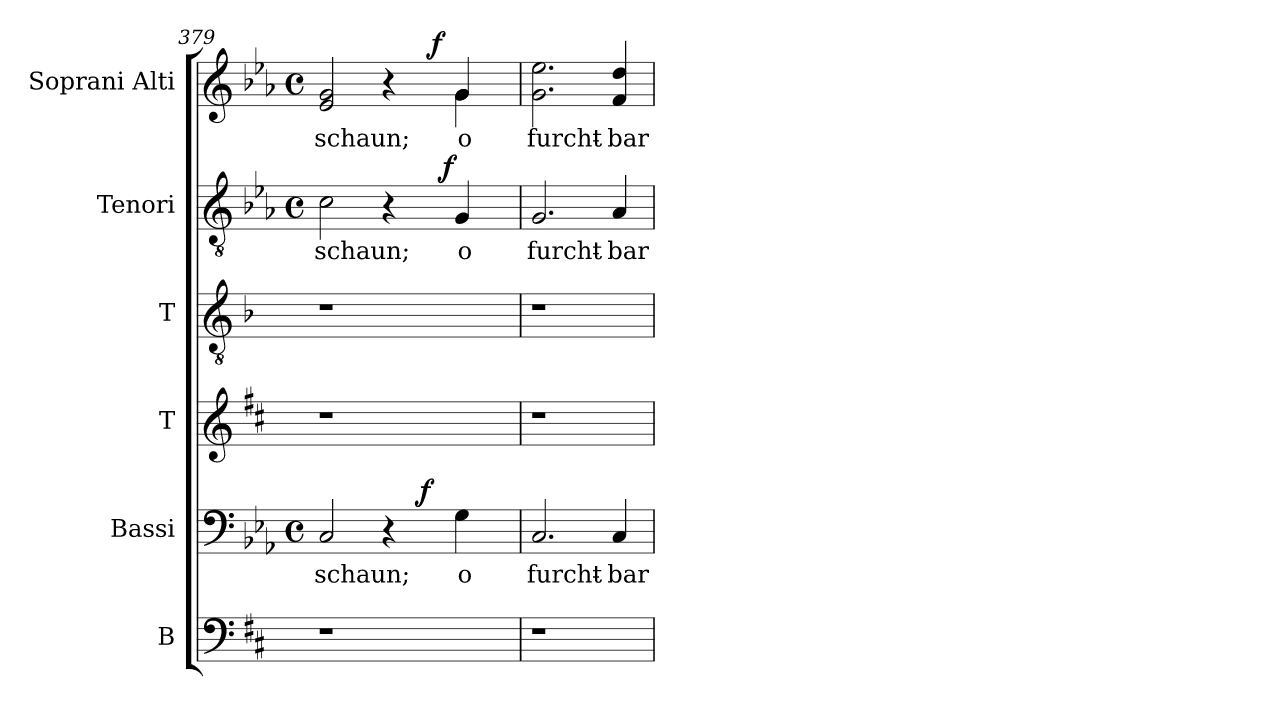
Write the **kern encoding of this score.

**kern	**kern	**text	**dynam	**kern	**kern	**kern	**text	**dynam	**kern	**text	**dynam
*part6	*part5	*part5	*part5	*part4	*part3	*part2	*part2	*part2	*part1	*part1	*part1
*staff6	*staff5	*staff5	*staff5	*staff4	*staff3	*staff2	*staff2	*staff2	*staff1	*staff1	*staff1
*I"B	*I"Bassi	*	*	*I"T	*I"T	*I"Tenori	*	*	*I"Soprani  Alti	*	*
*I'B	*I'B	*	*	*I'T	*I'T	*I'T	*	*	*I'S  A	*	*
*clefF4	*clefF4	*	*	*clefG2	*clefGv2	*clefGv2	*	*	*clefG2	*	*
*k[f#c#]	*k[b-e-a-]	*	*	*k[f#c#]	*k[b-]	*k[b-e-a-]	*	*	*k[b-e-a-]	*	*
*D:	*E-:	*	*	*D:	*F:	*E-:	*	*	*E-:	*	*
*	*M4/4	*	*	*	*	*M4/4	*	*	*M4/4	*	*
*	*met(c)	*	*	*	*	*met(c)	*	*	*met(c)	*	*
=379	=379	=379	=379	=379	=379	=379	=379	=379	=379	=379	=379
!	!	!LO:LY:b:cj	!	!	!	!	!LO:LY:b:cj	!	!	!LO:LY:b:cj	!
*	*^	*	*	*	*	*^	*	*	*^	*	*
*	*	*	*	*	*	*	*	*	*	*	*	*^	*	*
1r	2C/	2ryy	-schaun;	.	1r	1r	2c\	2ryy	-schaun;	.	2g/ 2e-/	2ryy	2ryy	-schaun;	.
.	4r	8ryy	.	.	.	.	4r	8..ryy	.	.	4ryy	4r	8.ryy	.	.
.	.	32ryy	.	.	.	.	.	.	.	.	.	.	.	.	.
!	!	!	!	!LO:DY:a	!	!	!	!	!	!	!	!	!	!	!
.	.	4ryy	.	f	.	.	.	.	.	.	.	.	.	.	.
!	!	!	!	!	!	!	!	!	!	!	!	!	!	!	!LO:DY:a
.	.	.	.	.	.	.	.	.	.	.	.	.	4ryy	.	f
!	!	!	!	!	!	!	!	!	!	!LO:DY:a	!	!	!	!	!
.	.	.	.	.	.	.	.	4ryy	.	f	.	.	.	.	.
!	!	!	!LO:LY:b:cj	!	!	!	!	!	!LO:LY:b:cj	!	!	!	!	!LO:LY:b:cj	!
.	4G\	.	o	.	.	.	4G/	.	o	.	4g/	4g\	.	o	.
.	.	16.ryy	.	.	.	.	.	.	.	.	.	.	.	.	.
.	.	.	.	.	.	.	.	.	.	.	.	.	16ryy	.	.
.	.	.	.	.	.	.	.	32ryy	.	.	.	.	.	.	.
=380	=380	=380	=380	=380	=380	=380	=380	=380	=380	=380	=380	=380	=380	=380	=380
!	!	!	!LO:LY:b:cj	!	!	!	!	!	!LO:LY:b:cj	!	!	!	!	!LO:LY:b:cj	!
*	*	*	*	*	*	*	*v	*v	*	*	*	*	*	*	*
*	*v	*v	*	*	*	*	*	*	*	*v	*v	*v	*	*
1r	2.C/	furcht-	.	1r	1r	2.G/	furcht-	.	2.ee-\ 2.g\	furcht-	.
!	!	!LO:LY:b:cj	!	!	!	!	!LO:LY:b:cj	!	!	!LO:LY:b:cj	!
.	4C/	-bar	.	.	.	4A-/	-bar	.	4dd/ 4f/	-bar	.
=	=	=	=	=	=	=	=	=	=	=	=
*-	*-	*-	*-	*-	*-	*-	*-	*-	*-	*-	*-
